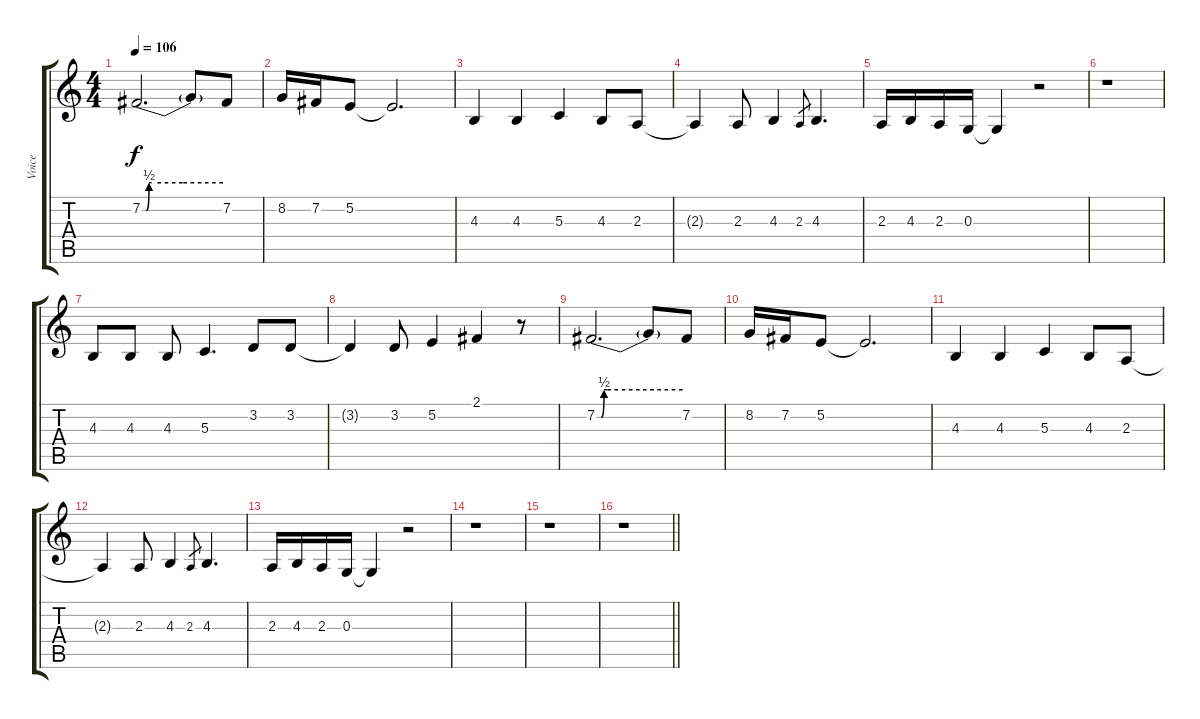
\track ("Voice" "Voice") {instrument cello}
\staff {score tabs}
\tuning (E4 B3 G3 D3 A2 E2) {hide}
\ts (4 4)
\tempo 106
\clef g2
\ks c
7.2{be (custom 0 0 3 0 5 2 7 2 30 2 60 2)}.2{d dy f} 7.2{t}.8 7.2.8 |
8.2.16 7.2.16 5.2.8 5.2{t}.2{d} |
4.3.4 4.3.4 5.3.4 4.3.8 2.3.8 |
2.3{t}.4 2.3.8 4.3.4 2.3.8{gr} 4.3.4{d} |
2.3.16 4.3.16 2.3.16 0.3.16 0.3{t}.4 r.2 |
r.1 |
4.3.8 4.3.8 4.3.8 5.3.4{d} 3.2.8 3.2.8 |
3.2{t}.4 3.2.8 5.2.4 2.1.4 r.8 |
7.2{be (custom 0 0 3 0 5 2 7 2 30 2 60 2)}.2{d} 7.2{t}.8 7.2.8 |
8.2.16 7.2.16 5.2.8 5.2{t}.2{d} |
4.3.4 4.3.4 5.3.4 4.3.8 2.3.8 |
2.3{t}.4 2.3.8 4.3.4 2.3.8{gr} 4.3.4{d} |
2.3.16 4.3.16 2.3.16 0.3.16 0.3{t}.4 r.2 |
r.1 |
r.1 |
\barLineRight lightlight
r.1
